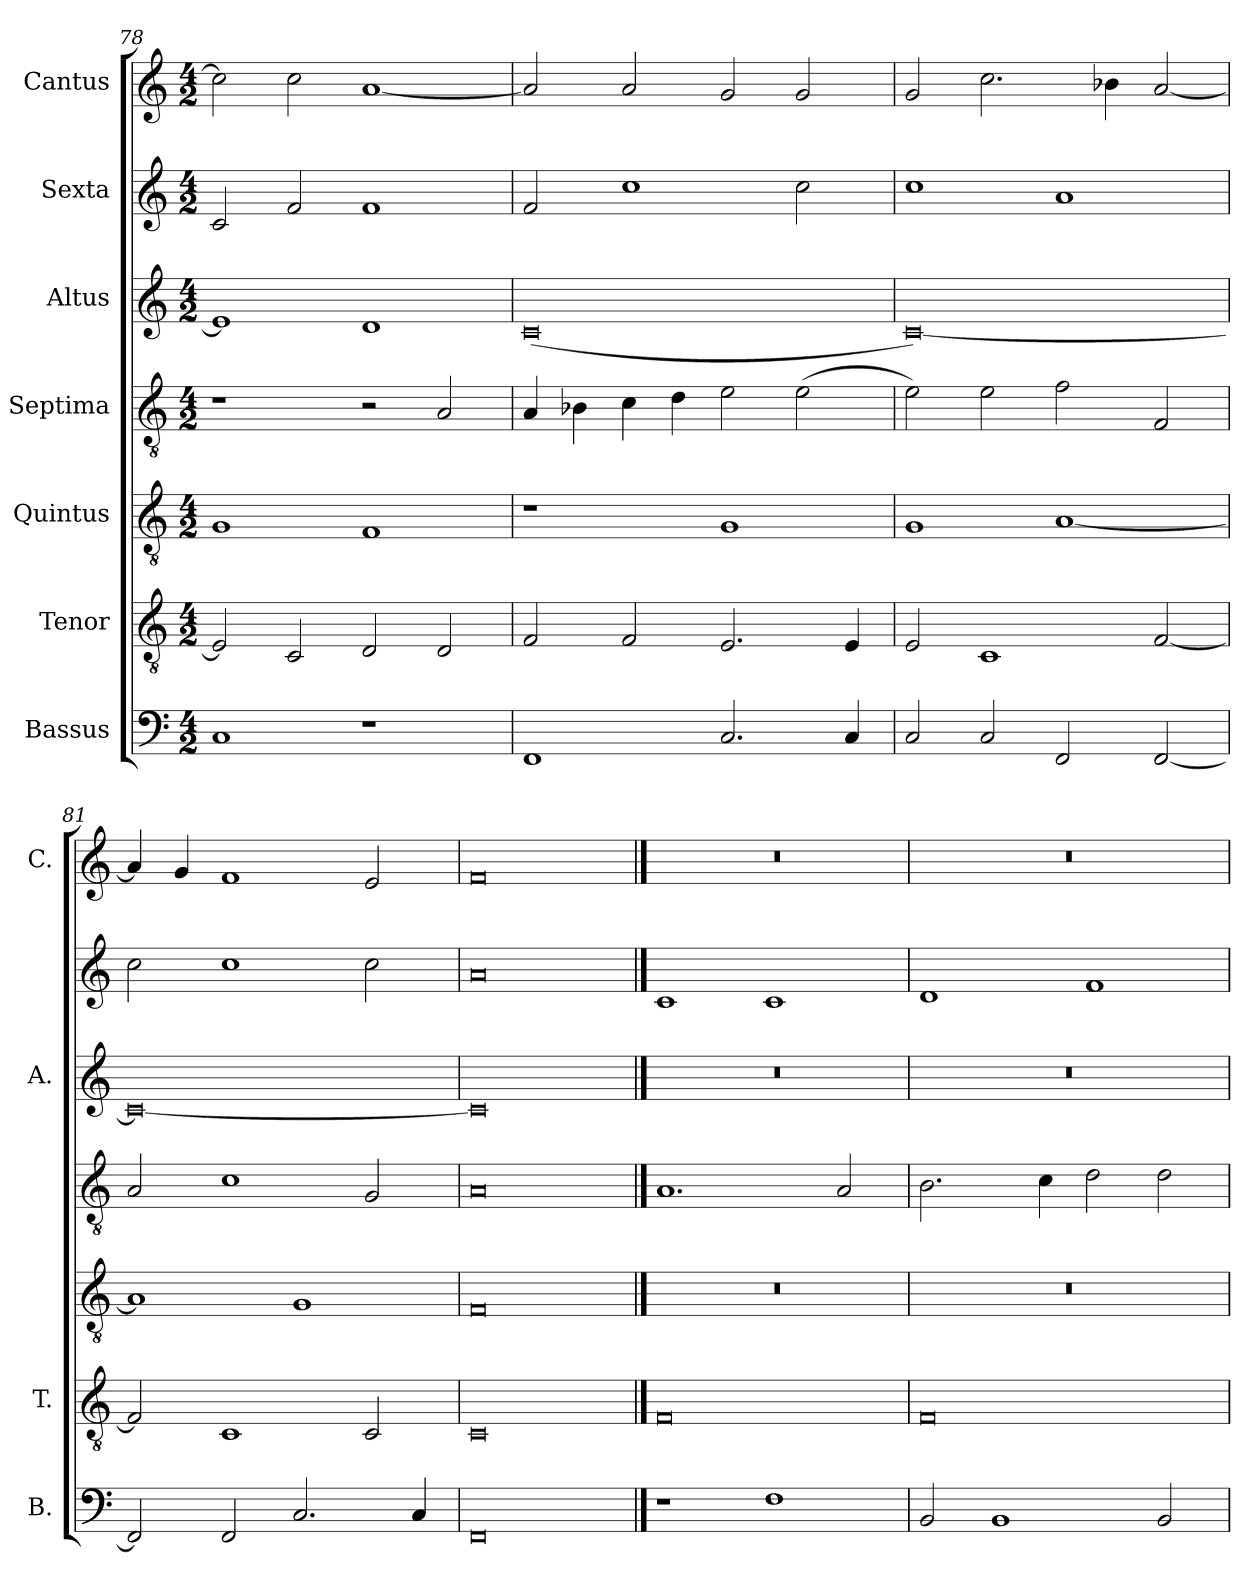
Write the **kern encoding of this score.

**kern	**kern	**kern	**kern	**kern	**kern	**kern
*part7	*part6	*part5	*part4	*part3	*part2	*part1
*staff7	*staff6	*staff5	*staff4	*staff3	*staff2	*staff1
*I"Bassus	*I"Tenor	*I"Quintus	*I"Septima	*I"Altus	*I"Sexta	*I"Cantus
*I'B.	*I'T.	*	*	*I'A.	*	*I'C.
*clefF4	*clefGv2	*clefGv2	*clefGv2	*clefG2	*clefG2	*clefG2
*k[]	*k[]	*k[]	*k[]	*k[]	*k[]	*k[]
*M4/2	*M4/2	*M4/2	*M4/2	*M4/2	*M4/2	*M4/2
=78	=78	=78	=78	=78	=78	=78
1C	2E/]	1G	1r	1e]	2c/	2cc\]
.	2C/	.	.	.	2f/	2cc\
1r	2D/	1F	2r	1d	1f	[1a
.	2D/	.	2A/	.	.	.
=79	=79	=79	=79	=79	=79	=79
1FF	2F/	1r	4A/	(>0c	2f/	2a/]
.	.	.	4B-X\	.	.	.
.	2F/	.	4c\	.	1cc	2a/
.	.	.	4d\	.	.	.
2.C/	2.E/	1G	2e\	.	.	2g/
.	.	.	(>2e\	.	2cc\	2g/
4C/	4E/	.	.	.	.	.
=80	=80	=80	=80	=80	=80	=80
2C/	2E/	1G	2e\)	[0c)	1cc	2g/
2C/	1C	.	2e\	.	.	2.cc\
2FF/	.	[1A	2f\	.	1a	.
.	.	.	.	.	.	4b-X\
[2FF/	[2F/	.	2F/	.	.	[2a/
=81	=81	=81	=81	=81	=81	=81
2FF/]	2F/]	1A]	2A/	0c_	2cc\	4a/]
.	.	.	.	.	.	4g/
2FF/	1C	.	1c	.	1cc	1f
2.C/	.	1G	.	.	.	.
.	2C/	.	2G/	.	2cc\	2e/
4C/	.	.	.	.	.	.
!!LO:PB:g=z
=82	=82	=82	=82	=82	=82	=82
0FF	0C	0F	0A	0c]	0a	0f
==83	==83	==83	==83	==83	==83	==83
1r	0F	0r	1.A	0r	1c	0r
1F	.	.	.	.	1c	.
.	.	.	2A/	.	.	.
=84	=84	=84	=84	=84	=84	=84
2BB/	0F	0r	2.B\	0r	1d	0r
1BB	.	.	.	.	.	.
.	.	.	4c\	.	.	.
.	.	.	2d\	.	1f	.
2BB/	.	.	2d\	.	.	.
=	=	=	=	=	=	=
*-	*-	*-	*-	*-	*-	*-
